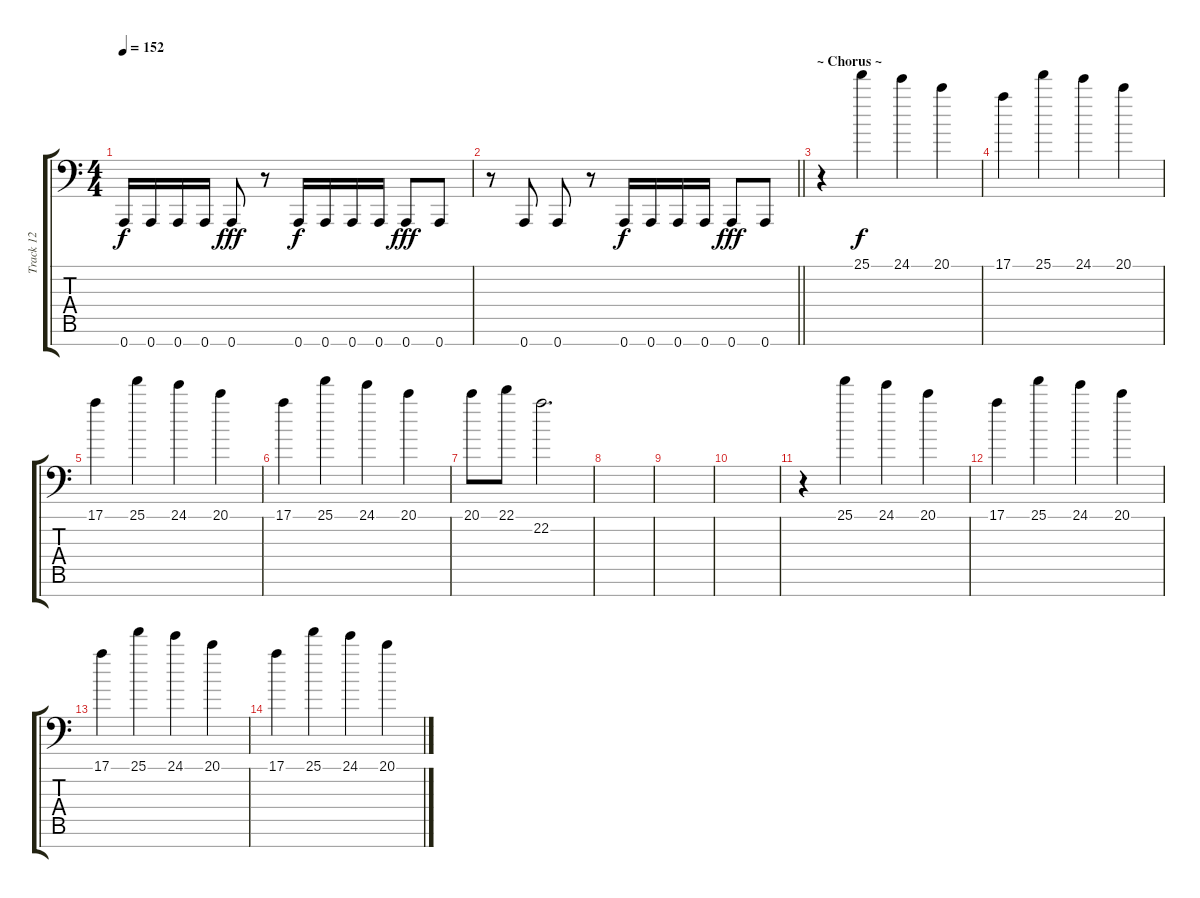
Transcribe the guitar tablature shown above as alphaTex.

\track ("Track 12" "Track 12") {instrument acousticgrandpiano}
\staff {score tabs}
\tuning (E4 B3 G3 D3 A2 E2 A1) {hide}
\ts (4 4)
\tempo 152
\clef f4
\ks c
0.7.16{dy f} 0.7.16 0.7.16 0.7.16 0.7.8{dy fff} r.8 0.7.16{dy f} 0.7.16 0.7.16 0.7.16 0.7.8{dy fff} 0.7.8 |
\barLineRight lightlight
r.8 0.7.8 0.7.8 r.8 0.7.16{dy f} 0.7.16 0.7.16 0.7.16 0.7.8{dy fff} 0.7.8 |
\section ("" "~ Chorus ~")
r.4 25.1.4{dy f} 24.1.4 20.1.4 |
17.1.4 25.1.4 24.1.4 20.1.4 |
17.1.4 25.1.4 24.1.4 20.1.4 |
17.1.4 25.1.4 24.1.4 20.1.4 |
20.1.8 22.1.8 22.2.2{d} |
|
|
|
r.4 25.1.4 24.1.4 20.1.4 |
17.1.4 25.1.4 24.1.4 20.1.4 |
17.1.4 25.1.4 24.1.4 20.1.4 |
17.1.4 25.1.4 24.1.4 20.1.4
